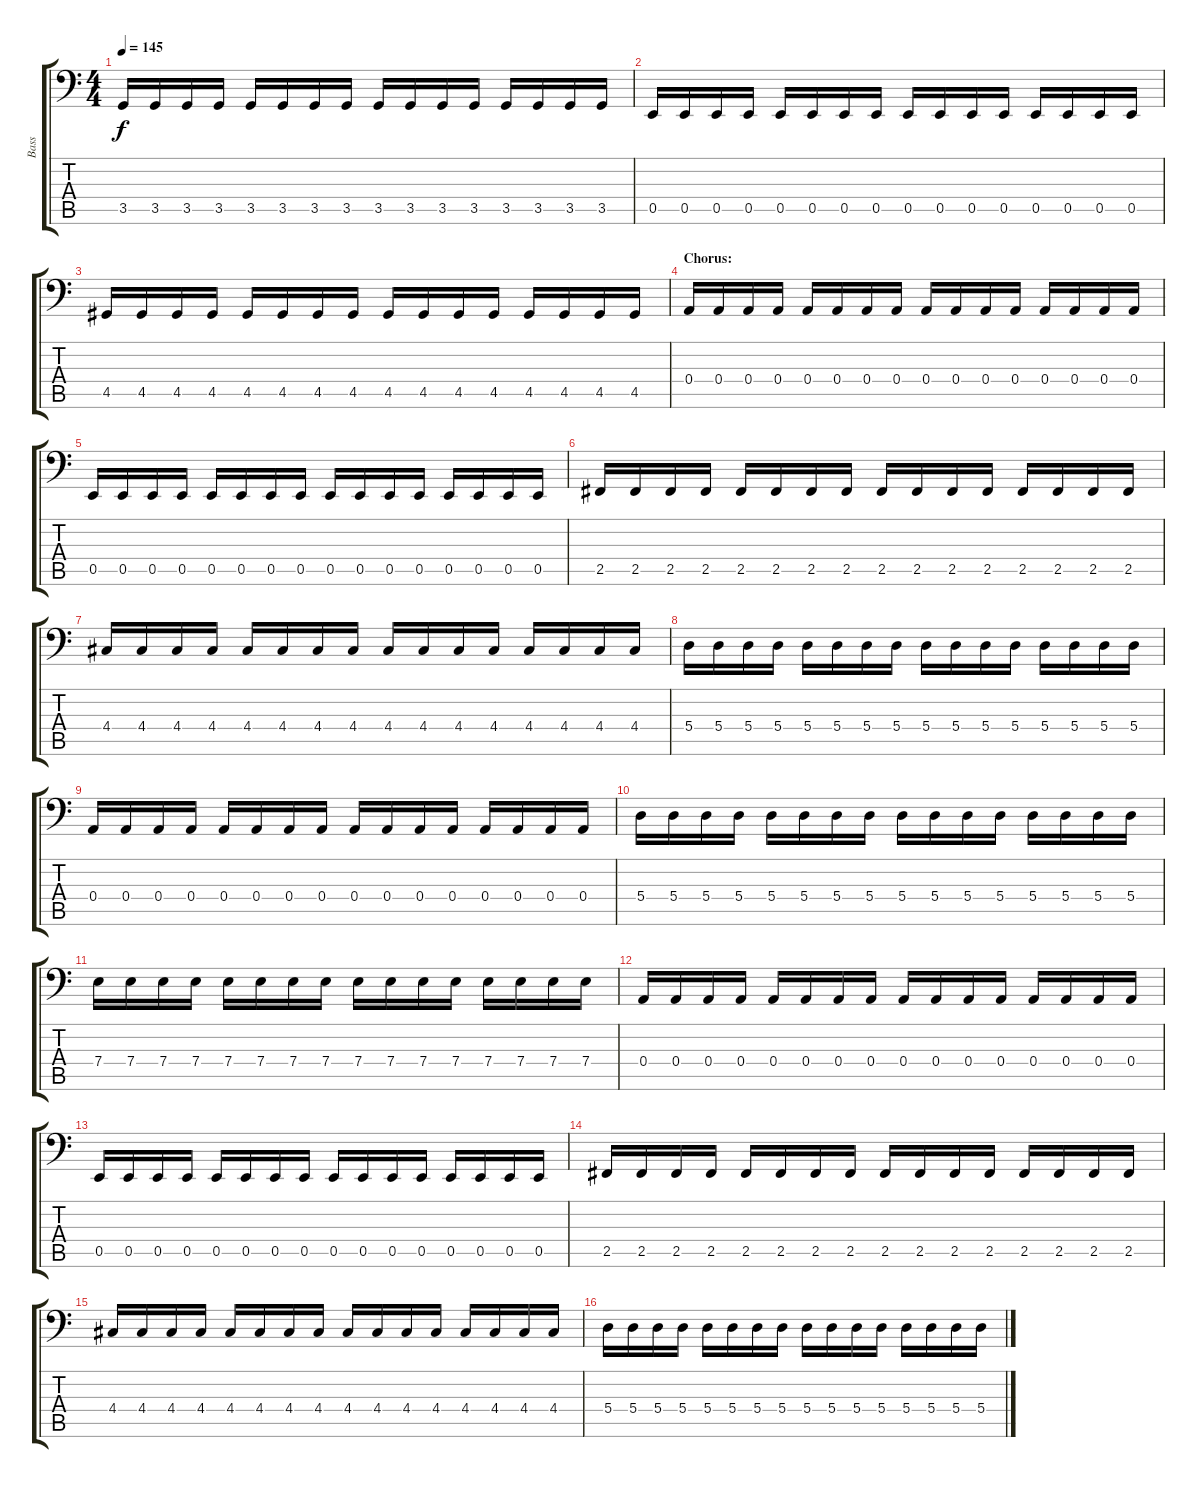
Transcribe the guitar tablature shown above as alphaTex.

\track ("Bass" "Bass") {instrument electricbassfinger}
\staff {score tabs}
\tuning (C3 G2 D2 A1 E1 B0) {hide}
\ts (4 4)
\tempo 145
\clef f4
\ks c
3.5.16{dy f} 3.5.16 3.5.16 3.5.16 3.5.16 3.5.16 3.5.16 3.5.16 3.5.16 3.5.16 3.5.16 3.5.16 3.5.16 3.5.16 3.5.16 3.5.16 |
0.5.16 0.5.16 0.5.16 0.5.16 0.5.16 0.5.16 0.5.16 0.5.16 0.5.16 0.5.16 0.5.16 0.5.16 0.5.16 0.5.16 0.5.16 0.5.16 |
4.5.16 4.5.16 4.5.16 4.5.16 4.5.16 4.5.16 4.5.16 4.5.16 4.5.16 4.5.16 4.5.16 4.5.16 4.5.16 4.5.16 4.5.16 4.5.16 |
\section ("" "Chorus:")
0.4.16 0.4.16 0.4.16 0.4.16 0.4.16 0.4.16 0.4.16 0.4.16 0.4.16 0.4.16 0.4.16 0.4.16 0.4.16 0.4.16 0.4.16 0.4.16 |
0.5.16 0.5.16 0.5.16 0.5.16 0.5.16 0.5.16 0.5.16 0.5.16 0.5.16 0.5.16 0.5.16 0.5.16 0.5.16 0.5.16 0.5.16 0.5.16 |
2.5.16 2.5.16 2.5.16 2.5.16 2.5.16 2.5.16 2.5.16 2.5.16 2.5.16 2.5.16 2.5.16 2.5.16 2.5.16 2.5.16 2.5.16 2.5.16 |
4.4.16 4.4.16 4.4.16 4.4.16 4.4.16 4.4.16 4.4.16 4.4.16 4.4.16 4.4.16 4.4.16 4.4.16 4.4.16 4.4.16 4.4.16 4.4.16 |
5.4.16 5.4.16 5.4.16 5.4.16 5.4.16 5.4.16 5.4.16 5.4.16 5.4.16 5.4.16 5.4.16 5.4.16 5.4.16 5.4.16 5.4.16 5.4.16 |
0.4.16 0.4.16 0.4.16 0.4.16 0.4.16 0.4.16 0.4.16 0.4.16 0.4.16 0.4.16 0.4.16 0.4.16 0.4.16 0.4.16 0.4.16 0.4.16 |
5.4.16 5.4.16 5.4.16 5.4.16 5.4.16 5.4.16 5.4.16 5.4.16 5.4.16 5.4.16 5.4.16 5.4.16 5.4.16 5.4.16 5.4.16 5.4.16 |
7.4.16 7.4.16 7.4.16 7.4.16 7.4.16 7.4.16 7.4.16 7.4.16 7.4.16 7.4.16 7.4.16 7.4.16 7.4.16 7.4.16 7.4.16 7.4.16 |
0.4.16 0.4.16 0.4.16 0.4.16 0.4.16 0.4.16 0.4.16 0.4.16 0.4.16 0.4.16 0.4.16 0.4.16 0.4.16 0.4.16 0.4.16 0.4.16 |
0.5.16 0.5.16 0.5.16 0.5.16 0.5.16 0.5.16 0.5.16 0.5.16 0.5.16 0.5.16 0.5.16 0.5.16 0.5.16 0.5.16 0.5.16 0.5.16 |
2.5.16 2.5.16 2.5.16 2.5.16 2.5.16 2.5.16 2.5.16 2.5.16 2.5.16 2.5.16 2.5.16 2.5.16 2.5.16 2.5.16 2.5.16 2.5.16 |
4.4.16 4.4.16 4.4.16 4.4.16 4.4.16 4.4.16 4.4.16 4.4.16 4.4.16 4.4.16 4.4.16 4.4.16 4.4.16 4.4.16 4.4.16 4.4.16 |
5.4.16 5.4.16 5.4.16 5.4.16 5.4.16 5.4.16 5.4.16 5.4.16 5.4.16 5.4.16 5.4.16 5.4.16 5.4.16 5.4.16 5.4.16 5.4.16
